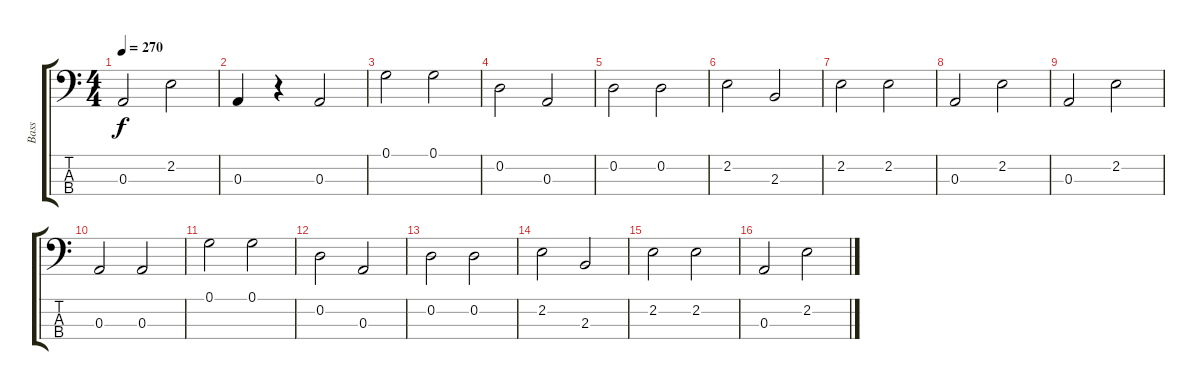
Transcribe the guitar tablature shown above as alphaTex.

\track ("Bass" "Bass") {instrument electricbassfinger}
\staff {score tabs}
\tuning (G2 D2 A1 E1) {hide}
\ts (4 4)
\tempo 270
\clef f4
\ks c
0.3.2{dy f} 2.2.2 |
0.3.4 r.4 0.3.2 |
0.1.2 0.1.2 |
0.2.2 0.3.2 |
0.2.2 0.2.2 |
2.2.2 2.3.2 |
2.2.2 2.2.2 |
0.3.2 2.2.2 |
0.3.2 2.2.2 |
0.3.2 0.3.2 |
0.1.2 0.1.2 |
0.2.2 0.3.2 |
0.2.2 0.2.2 |
2.2.2 2.3.2 |
2.2.2 2.2.2 |
0.3.2 2.2.2
